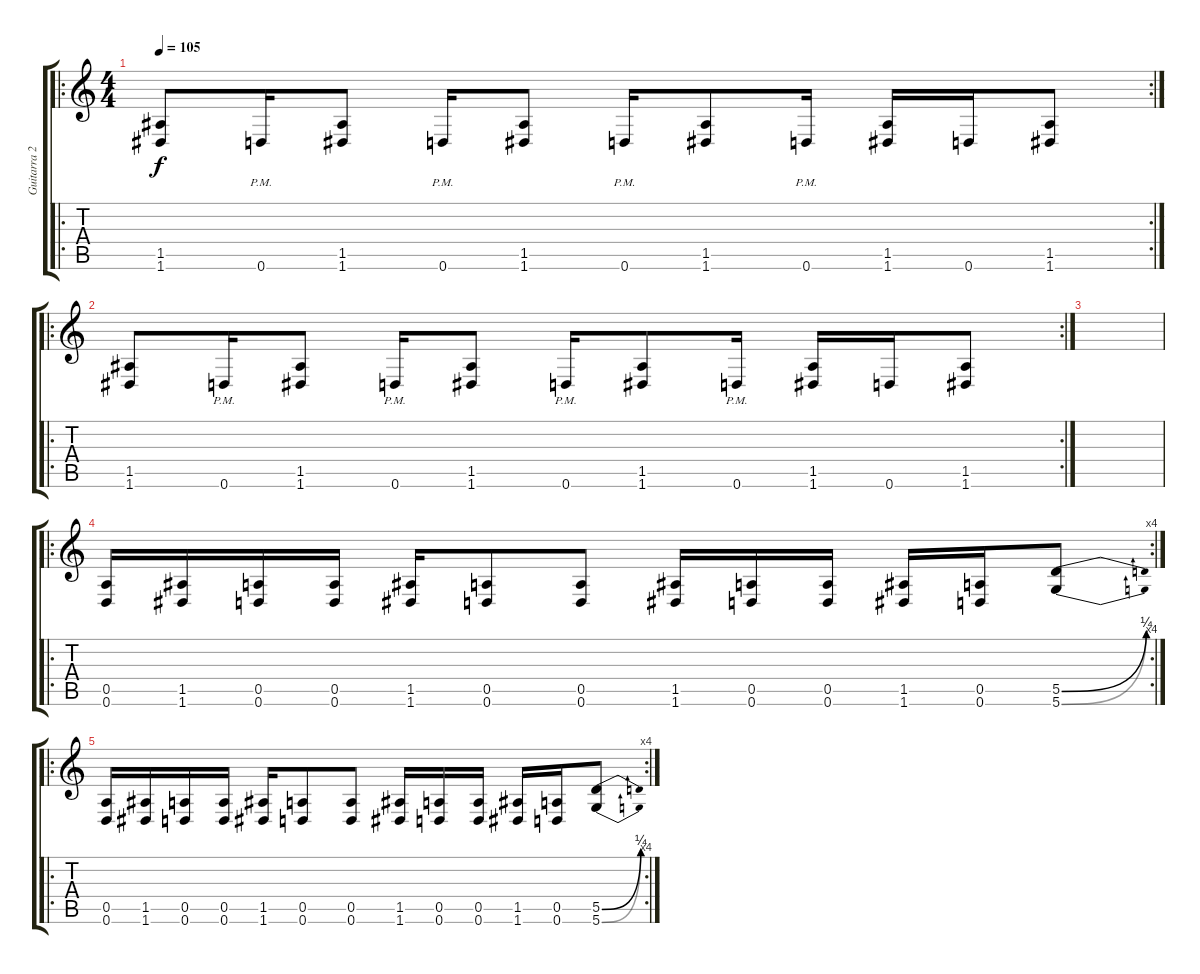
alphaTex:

\track ("Guitarra 2" "Guitarra 2") {instrument distortionguitar}
\staff {score tabs}
\tuning (E4 B3 G3 D3 A2 D2) {hide}
\ro
\rc 2
\ts (4 4)
\tempo 105
\clef g2
\ks c
(1.5 1.6).8{dy f instrument distortionguitar} 0.6{pm}.16 (1.5 1.6).8 0.6{pm}.16 (1.5 1.6).8 0.6{pm}.16 (1.5 1.6).8 0.6{pm}.16 (1.5 1.6).16 0.6.16 (1.5 1.6).8 |
\ro
\rc 2
(1.5 1.6).8 0.6{pm}.16 (1.5 1.6).8 0.6{pm}.16 (1.5 1.6).8 0.6{pm}.16 (1.5 1.6).8 0.6{pm}.16 (1.5 1.6).16 0.6.16 (1.5 1.6).8 |
|
\ro
\rc 4
(0.5 0.6).16 (1.5 1.6).16 (0.5 0.6).16 (0.5 0.6).16 (1.5 1.6).16 (0.5 0.6).8 (0.5 0.6).8 (1.5 1.6).16 (0.5 0.6).16 (0.5 0.6).16 (1.5 1.6).16 (0.5 0.6).16 (5.5{be (bend 0 0 60 1)} 5.6{be (bend 0 0 60 1)}).8 |
\ro
\rc 4
(0.5 0.6).16 (1.5 1.6).16 (0.5 0.6).16 (0.5 0.6).16 (1.5 1.6).16 (0.5 0.6).8 (0.5 0.6).8 (1.5 1.6).16 (0.5 0.6).16 (0.5 0.6).16 (1.5 1.6).16 (0.5 0.6).16 (5.5{be (bend 0 0 60 1)} 5.6{be (bend 0 0 60 1)}).8
